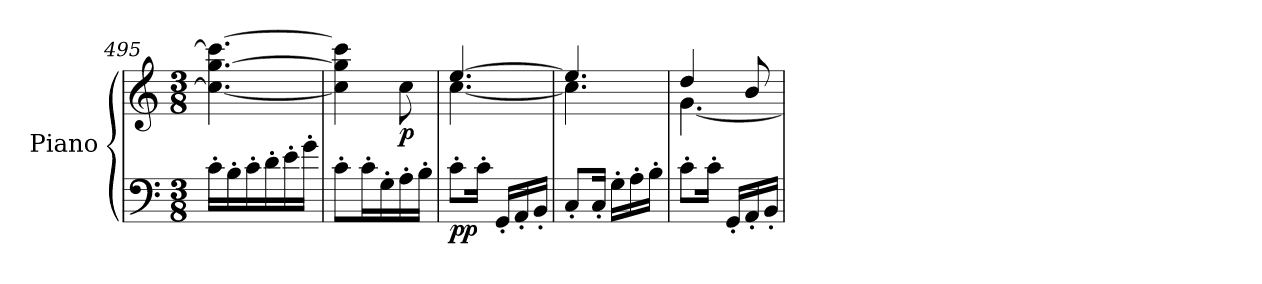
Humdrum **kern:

**kern	**kern	**dynam
*part1	*part1	*part1
*staff2	*staff1	*staff1/2
*I"Piano	*	*
*I'Pno.	*	*
*clefF4	*clefG2	*
*k[]	*k[]	*
*M3/8	*M3/8	*
=495	=495	=495
16c'\LL	4.cc\_ [4.gg\ 4.ccc\_	.
16B'\	.	.
16c'\	.	.
16d'\	.	.
16e'\	.	.
16g'\JJ	.	.
=496	=496	=496
8c'\L	4cc\] 4gg\] 4ccc\]	.
16c'\L	.	.
16G'\	.	.
!	!	!LO:DY:b
16A'\	8cc\	p
16B'\JJ	.	.
!!LO:PB:g=z
=497	=497	=497
*	*^	*
!	!	!	!LO:DY:b=2
8c'\L	[4.ee/	[4.cc\	pp
16c'\Jk	.	.	.
16GG'/LL	.	.	.
16AA'/	.	.	.
16BB'/JJ	.	.	.
=498	=498	=498	=498
8C'/L	4.ee/]	4.cc\]	.
16C'/Jk	.	.	.
16G'\LL	.	.	.
16A'\	.	.	.
16B'\JJ	.	.	.
=499	=499	=499	=499
8c'\L	4dd/	[4.g\	.
16c'\Jk	.	.	.
16GG'/LL	.	.	.
16AA'/	8b/	.	.
16BB'/JJ	.	.	.
*	*v	*v	*
=	=	=
*-	*-	*-
